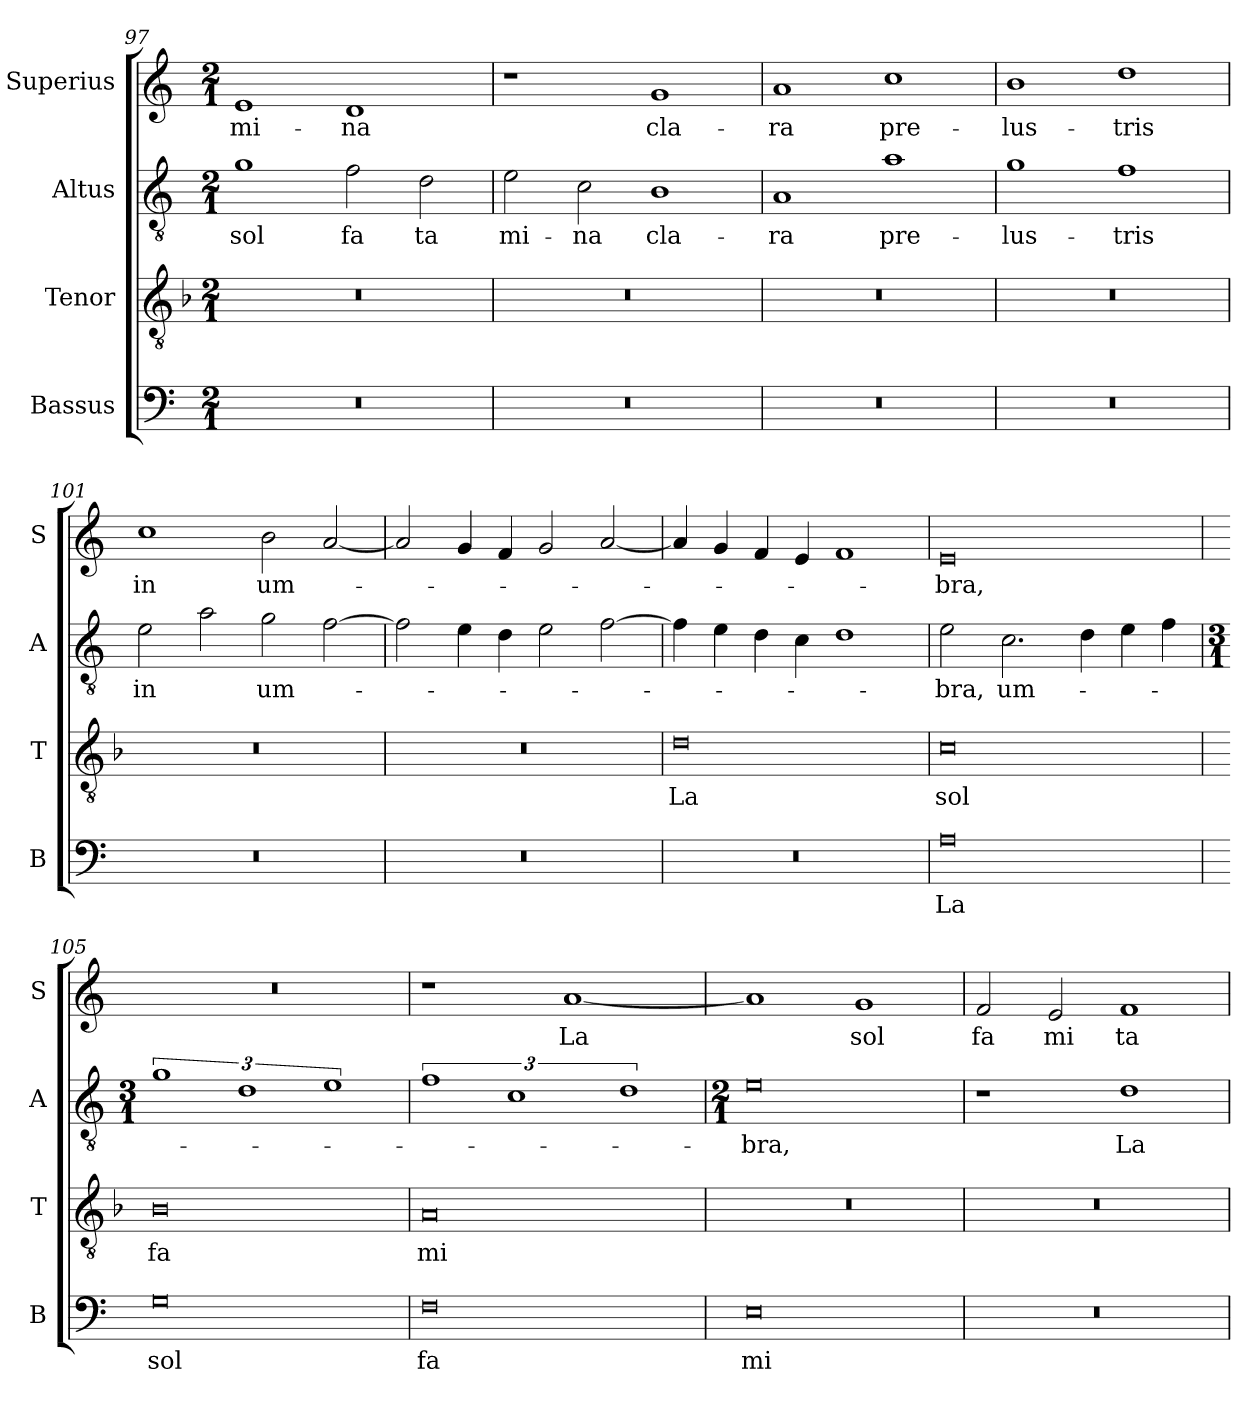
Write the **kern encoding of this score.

**kern	**text	**kern	**text	**kern	**text	**kern	**text
*part4	*part4	*part3	*part3	*part2	*part2	*part1	*part1
*staff4	*staff4	*staff3	*staff3	*staff2	*staff2	*staff1	*staff1
*I"Bassus	*	*I"Tenor	*	*I"Altus	*	*I"Superius	*
*I'B	*	*I'T	*	*I'A	*	*I'S	*
*clefF4	*	*clefGv2	*	*clefGv2	*	*clefG2	*
*k[]	*	*k[b-]	*	*k[]	*	*k[]	*
*M2/1	*	*M2/1	*	*M2/1	*	*M2/1	*
=97	=97	=97	=97	=97	=97	=97	=97
0r	.	0r	.	1g	sol	1e	mi-
.	.	.	.	2f\	fa	1d	-na
.	.	.	.	2d\	ta	.	.
=98	=98	=98	=98	=98	=98	=98	=98
0r	.	0r	.	2e\	mi-	1r	.
.	.	.	.	2c\	-na	.	.
.	.	.	.	1B	cla-	1g	cla-
=99	=99	=99	=99	=99	=99	=99	=99
0r	.	0r	.	1A	-ra	1a	-ra
.	.	.	.	1a	pre-	1cc	pre-
=100	=100	=100	=100	=100	=100	=100	=100
0r	.	0r	.	1g	-lus-	1b	-lus-
.	.	.	.	1f	-tris	1dd	-tris
=101	=101	=101	=101	=101	=101	=101	=101
0r	.	0r	.	2e\	in	1cc	in
.	.	.	.	2a\	.	.	.
.	.	.	.	2g\	um-	2b\	um-
.	.	.	.	[2f\	.	[2a/	.
=102	=102	=102	=102	=102	=102	=102	=102
0r	.	0r	.	2f\]	.	2a/]	.
.	.	.	.	4e\	.	4g/	.
.	.	.	.	4d\	.	4f/	.
.	.	.	.	2e\	.	2g/	.
.	.	.	.	[2f\	.	[2a/	.
=103	=103	=103	=103	=103	=103	=103	=103
0r	.	0d	La	4f\]	.	4a/]	.
.	.	.	.	4e\	.	4g/	.
.	.	.	.	4d\	.	4f/	.
.	.	.	.	4c\	.	4e/	.
.	.	.	.	1d	.	1f	.
=104	=104	=104	=104	=104	=104	=104	=104
0A	La	0c	sol	2e\	-bra,	0e	-bra,
.	.	.	.	2.c\	um-	.	.
.	.	.	.	4d\	.	.	.
.	.	.	.	4e\	.	.	.
.	.	.	.	4f\	.	.	.
=105	=105	=105	=105	=105	=105	=105	=105
*	*	*	*	*M3/1	*	*	*
0G	sol	0B-	fa	3%2g	.	0r	.
.	.	.	.	3%2d	.	.	.
.	.	.	.	3%2e	.	.	.
=106	=106	=106	=106	=106	=106	=106	=106
0F	fa	0A	mi	3%2f	.	1r	.
.	.	.	.	3%2c	.	.	.
.	.	.	.	.	.	[1a	La
.	.	.	.	3%2d	.	.	.
=107	=107	=107	=107	=107	=107	=107	=107
*	*	*	*	*M2/1	*	*	*
0E	mi	0r	.	0e	-bra,	1a]	.
.	.	.	.	.	.	1g	sol
=108	=108	=108	=108	=108	=108	=108	=108
0r	.	0r	.	1r	.	2f/	fa
.	.	.	.	.	.	2e/	mi
.	.	.	.	1d	La	1f	ta
=	=	=	=	=	=	=	=
*-	*-	*-	*-	*-	*-	*-	*-
